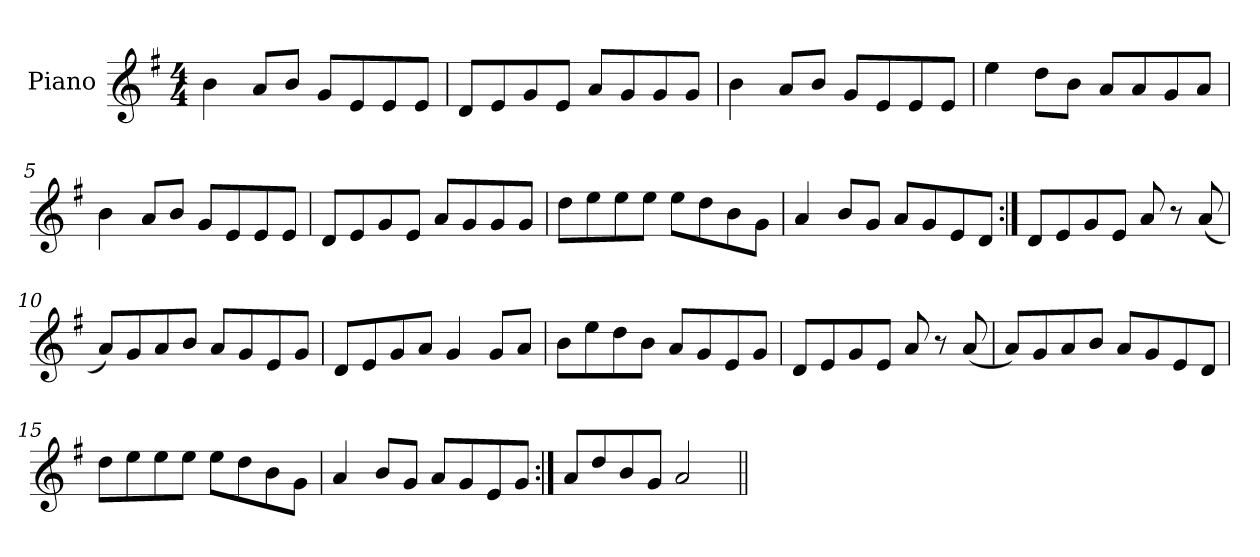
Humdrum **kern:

**kern
*part1
*staff1
*I"Piano
*I'Pno
*clefG2
*k[f#]
*e:
*M4/4
=1
4b\
8a/L
8b/J
8g/L
8e/
8e/
8e/J
=2
8d/L
8e/
8g/
8e/J
8a/L
8g/
8g/
8g/J
=3
4b\
8a/L
8b/J
8g/L
8e/
8e/
8e/J
=4
4ee\
8dd\L
8b\J
8a/L
8a/
8g/
8a/J
=5
4b\
8a/L
8b/J
8g/L
8e/
8e/
8e/J
=6
8d/L
8e/
8g/
8e/J
8a/L
8g/
8g/
8g/J
=7
8dd\L
8ee\
8ee\
8ee\J
8ee\L
8dd\
8b\
8g\J
=8
4a/
8b/L
8g/J
8a/L
8g/
8e/
8d/J
=9:|!
8d/L
8e/
8g/
8e/J
8a/
8r
(<8a/
=10
8a/L)
8g/
8a/
8b/J
8a/L
8g/
8e/
8g/J
=11
8d/L
8e/
8g/
8a/J
4g/
8g/L
8a/J
=12
8b\L
8ee\
8dd\
8b\J
8a/L
8g/
8e/
8g/J
=13
8d/L
8e/
8g/
8e/J
8a/
8r
(<8a/
=14
8a/L)
8g/
8a/
8b/J
8a/L
8g/
8e/
8d/J
=15
8dd\L
8ee\
8ee\
8ee\J
8ee\L
8dd\
8b\
8g\J
=16
4a/
8b/L
8g/J
8a/L
8g/
8e/
8g/J
=17:|!
8a/L
8dd/
8b/
8g/J
2a/
=||
*-
